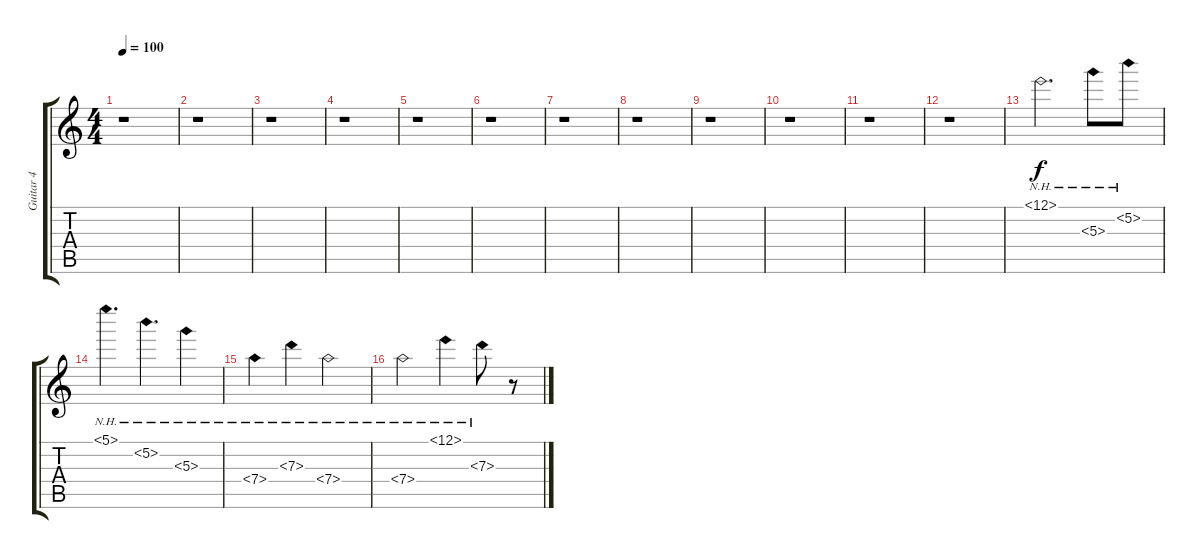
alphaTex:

\track ("Guitar 4" "Guitar 4") {instrument distortionguitar}
\staff {score tabs}
\tuning (E4 B3 G3 D3 A2 D2) {hide}
\ts (4 4)
\tempo 100
\clef g2
\ks c
r.1{dy f} |
r.1 |
r.1 |
r.1 |
r.1 |
r.1 |
r.1 |
r.1 |
r.1 |
r.1 |
r.1 |
r.1 |
12.1{nh}.2{d} 5.3{nh}.8 5.2{nh}.8 |
5.1{nh}.4{d} 5.2{nh}.4{d} 5.3{nh}.4 |
7.4{nh}.4 7.3{nh}.4 7.4{nh}.2 |
7.4{nh}.2 12.1{nh}.4 7.3{nh}.8 r.8
